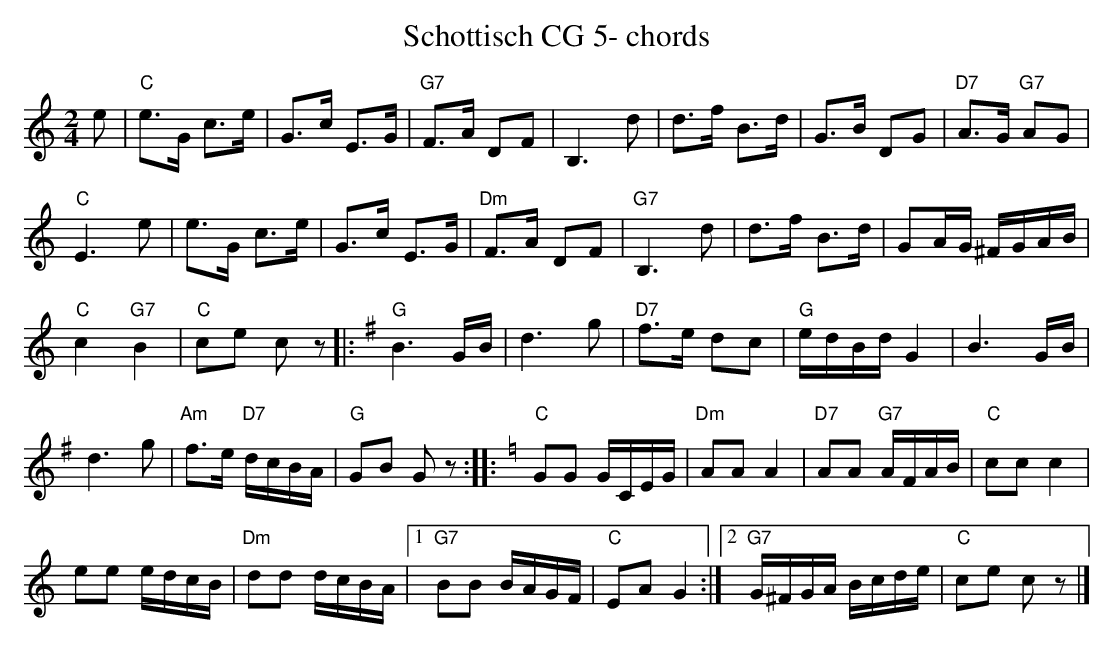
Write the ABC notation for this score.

X:1
T:Schottisch CG 5- chords
M:2/4
L:1/8
K:Cmaj%%MIDI gchordon
e| "C"e>G c>e | G>c E>G | "G7"F>A DF | B,3d | d>f B>d | G>B DG | "D7"A>G "G7"AG |
"C"E3e | e>G c>e | G>c E>G | "Dm"F>A DF | "G7"B,3d | d>f B>d | GA/2G/2 ^F/2G/2A/2B/2 |
"C"c2"G7"B2 | "C"ce cz |: [K:Gmaj] "G"B3 G/2B/2 | d3g | "D7"f>e dc | "G"e/2d/2B/2d/2 G2 | B3G/2B/2 |
d3g | "Am"f>e "D7"d/2c/2B/2A/2 | "G"GB Gz :: [K:Cmaj] "C"GG G/2C/2E/2G/2 | "Dm"AAA2 | "D7"AA "G7"A/2F/2A/2B/2 | "C"ccc2 |
ee e/2d/2c/2B/2 | "Dm"dd d/2c/2B/2A/2 |1 "G7"BB B/2A/2G/2F/2 | "C"EAG2 :|2 "G7"G/2^F/2G/2A/2 B/2c/2d/2e/2 | "C"ce cz |]
